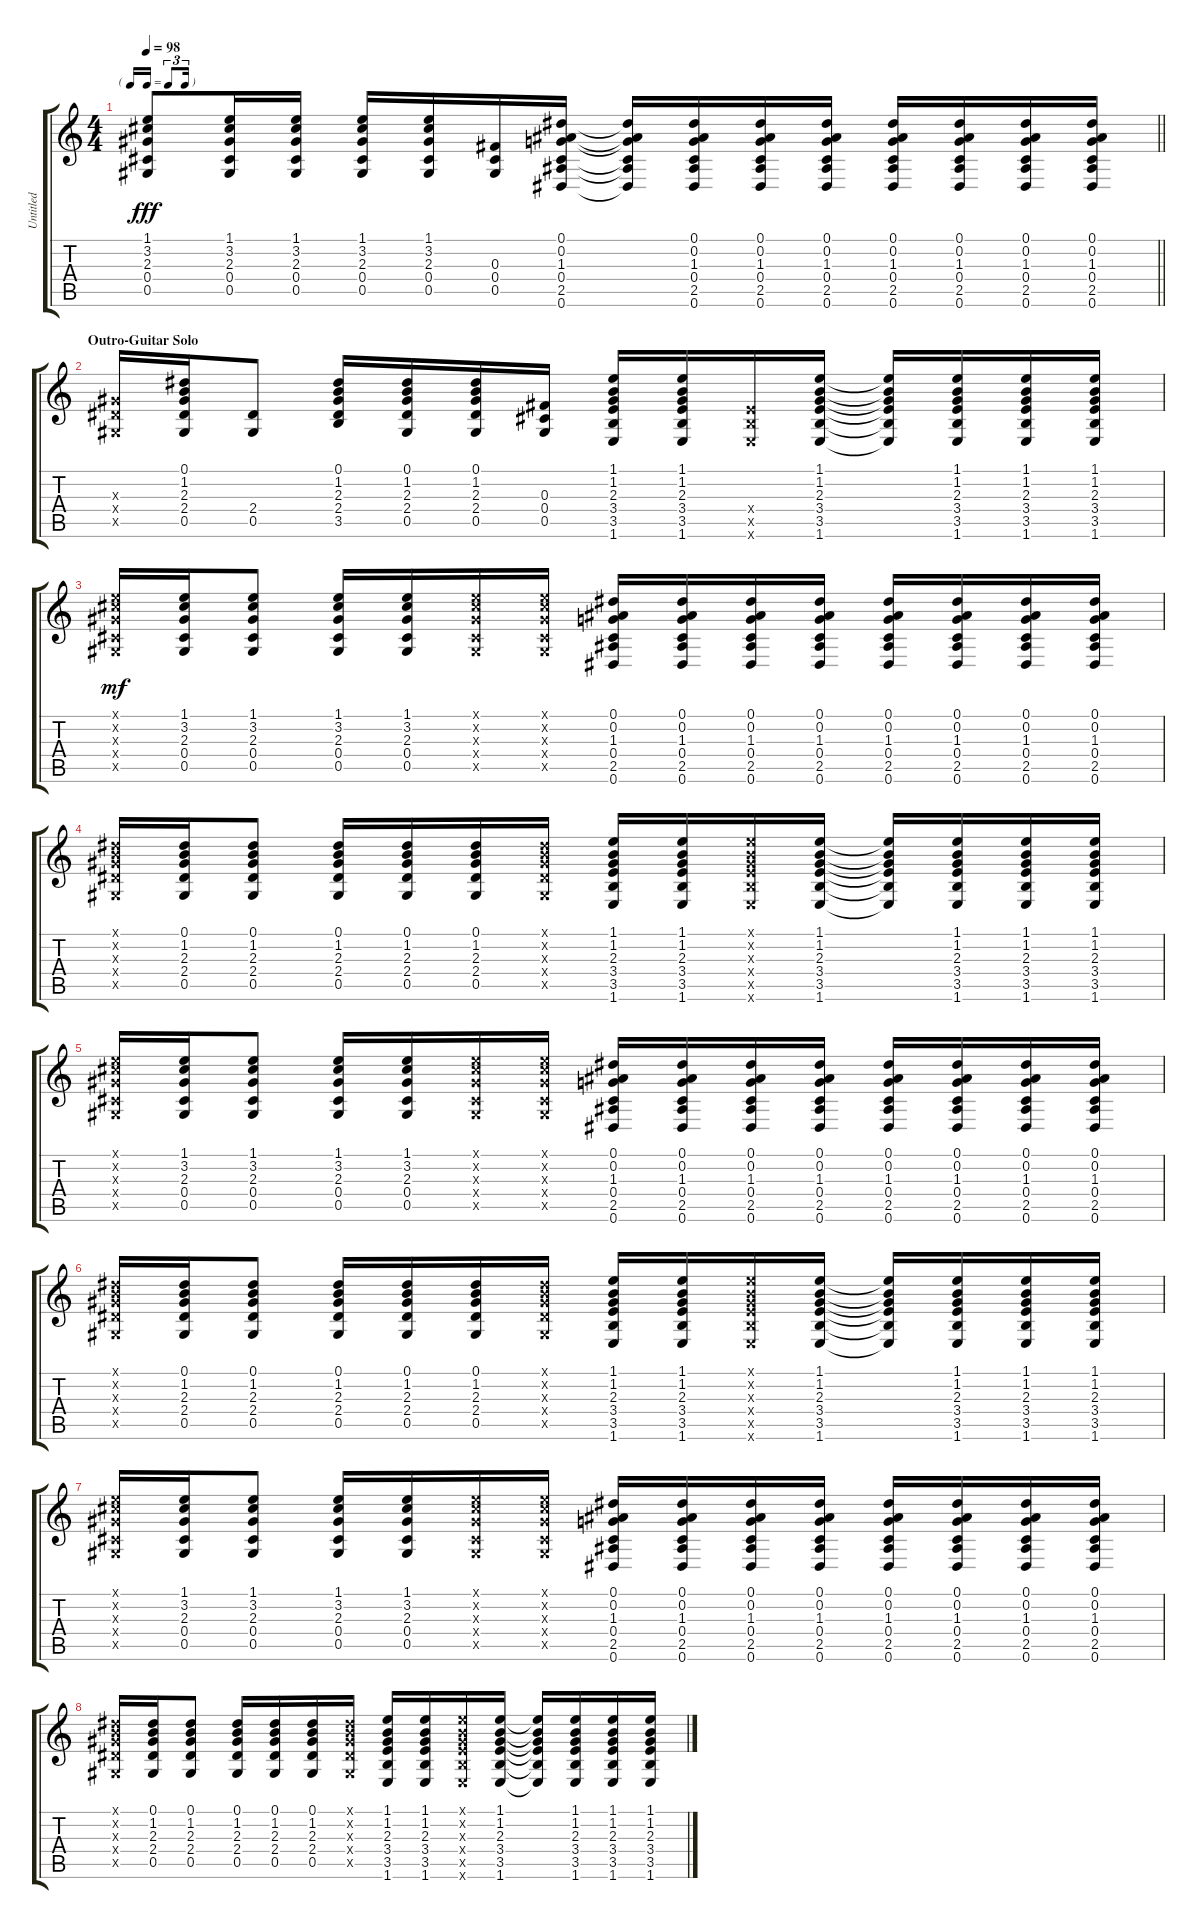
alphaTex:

\track ("Untitled" "Untitled") {instrument electricguitarclean}
\staff {score tabs}
\tuning (Eb4 Bb3 Gb3 Db3 Ab2 Eb2) {hide}
\ts (4 4)
\tf triplet16th
\tempo 98
\clef g2
\barLineRight lightlight
\ks c
(1.1 3.2 2.3 0.4 0.5).8{dy fff} (1.1 3.2 2.3 0.4 0.5).16 (1.1 3.2 2.3 0.4 0.5).16 (1.1 3.2 2.3 0.4 0.5).16 (1.1 3.2 2.3 0.4 0.5).16 (0.3 0.4 0.5).16 (0.1 0.2 1.3 0.4 2.5 0.6).16 (0.1{t} 0.2{t} 1.3{t} 0.4{t} 2.5{t} 0.6{t}).16 (0.1 0.2 1.3 0.4 2.5 0.6).16 (0.1 0.2 1.3 0.4 2.5 0.6).16 (0.1 0.2 1.3 0.4 2.5 0.6).16 (0.1 0.2 1.3 0.4 2.5 0.6).16 (0.1 0.2 1.3 0.4 2.5 0.6).16 (0.1 0.2 1.3 0.4 2.5 0.6).16 (0.1 0.2 1.3 0.4 2.5 0.6).16 |
\section ("" "Outro-Guitar Solo")
(2.3{x} 2.4{x} 0.5{x}).16 (0.1 1.2 2.3 2.4 0.5).16 (2.4 0.5).8 (0.1 1.2 2.3 2.4 3.5).16 (0.1 1.2 2.3 2.4 0.5).16 (0.1 1.2 2.3 2.4 0.5).16 (0.3 0.4 0.5).16 (1.1 1.2 2.3 3.4 3.5 1.6).16 (1.1 1.2 2.3 3.4 3.5 1.6).16 (3.4{x} 3.5{x} 1.6{x}).16 (1.1 1.2 2.3 3.4 3.5 1.6).16 (1.1{t} 1.2{t} 2.3{t} 3.4{t} 3.5{t} 1.6{t}).16 (1.1 1.2 2.3 3.4 3.5 1.6).16 (1.1 1.2 2.3 3.4 3.5 1.6).16 (1.1 1.2 2.3 3.4 3.5 1.6).16 |
(1.1{x} 3.2{x} 2.3{x} 0.4{x} 0.5{x}).16{dy mf} (1.1 3.2 2.3 0.4 0.5).16 (1.1 3.2 2.3 0.4 0.5).8 (1.1 3.2 2.3 0.4 0.5).16 (1.1 3.2 2.3 0.4 0.5).16 (1.1{x} 3.2{x} 2.3{x} 0.4{x} 0.5{x}).16 (1.1{x} 3.2{x} 2.3{x} 0.4{x} 0.5{x}).16 (0.1 0.2 1.3 0.4 2.5 0.6).16 (0.1 0.2 1.3 0.4 2.5 0.6).16 (0.1 0.2 1.3 0.4 2.5 0.6).16 (0.1 0.2 1.3 0.4 2.5 0.6).16 (0.1 0.2 1.3 0.4 2.5 0.6).16 (0.1 0.2 1.3 0.4 2.5 0.6).16 (0.1 0.2 1.3 0.4 2.5 0.6).16 (0.1 0.2 1.3 0.4 2.5 0.6).16 |
(0.1{x} 1.2{x} 2.3{x} 2.4{x} 0.5{x}).16 (0.1 1.2 2.3 2.4 0.5).16 (0.1 1.2 2.3 2.4 0.5).8 (0.1 1.2 2.3 2.4 0.5).16 (0.1 1.2 2.3 2.4 0.5).16 (0.1 1.2 2.3 2.4 0.5).16 (0.1{x} 1.2{x} 2.3{x} 2.4{x} 0.5{x}).16 (1.1 1.2 2.3 3.4 3.5 1.6).16 (1.1 1.2 2.3 3.4 3.5 1.6).16 (1.1{x} 1.2{x} 2.3{x} 3.4{x} 3.5{x} 1.6{x}).16 (1.1 1.2 2.3 3.4 3.5 1.6).16 (1.1{t} 1.2{t} 2.3{t} 3.4{t} 3.5{t} 1.6{t}).16 (1.1 1.2 2.3 3.4 3.5 1.6).16 (1.1 1.2 2.3 3.4 3.5 1.6).16 (1.1 1.2 2.3 3.4 3.5 1.6).16 |
(1.1{x} 3.2{x} 2.3{x} 0.4{x} 0.5{x}).16 (1.1 3.2 2.3 0.4 0.5).16 (1.1 3.2 2.3 0.4 0.5).8 (1.1 3.2 2.3 0.4 0.5).16 (1.1 3.2 2.3 0.4 0.5).16 (1.1{x} 3.2{x} 2.3{x} 0.4{x} 0.5{x}).16 (1.1{x} 3.2{x} 2.3{x} 0.4{x} 0.5{x}).16 (0.1 0.2 1.3 0.4 2.5 0.6).16 (0.1 0.2 1.3 0.4 2.5 0.6).16 (0.1 0.2 1.3 0.4 2.5 0.6).16 (0.1 0.2 1.3 0.4 2.5 0.6).16 (0.1 0.2 1.3 0.4 2.5 0.6).16 (0.1 0.2 1.3 0.4 2.5 0.6).16 (0.1 0.2 1.3 0.4 2.5 0.6).16 (0.1 0.2 1.3 0.4 2.5 0.6).16 |
(0.1{x} 1.2{x} 2.3{x} 2.4{x} 0.5{x}).16 (0.1 1.2 2.3 2.4 0.5).16 (0.1 1.2 2.3 2.4 0.5).8 (0.1 1.2 2.3 2.4 0.5).16 (0.1 1.2 2.3 2.4 0.5).16 (0.1 1.2 2.3 2.4 0.5).16 (0.1{x} 1.2{x} 2.3{x} 2.4{x} 0.5{x}).16 (1.1 1.2 2.3 3.4 3.5 1.6).16 (1.1 1.2 2.3 3.4 3.5 1.6).16 (1.1{x} 1.2{x} 2.3{x} 3.4{x} 3.5{x} 1.6{x}).16 (1.1 1.2 2.3 3.4 3.5 1.6).16 (1.1{t} 1.2{t} 2.3{t} 3.4{t} 3.5{t} 1.6{t}).16 (1.1 1.2 2.3 3.4 3.5 1.6).16 (1.1 1.2 2.3 3.4 3.5 1.6).16 (1.1 1.2 2.3 3.4 3.5 1.6).16 |
(1.1{x} 3.2{x} 2.3{x} 0.4{x} 0.5{x}).16 (1.1 3.2 2.3 0.4 0.5).16 (1.1 3.2 2.3 0.4 0.5).8 (1.1 3.2 2.3 0.4 0.5).16 (1.1 3.2 2.3 0.4 0.5).16 (1.1{x} 3.2{x} 2.3{x} 0.4{x} 0.5{x}).16 (1.1{x} 3.2{x} 2.3{x} 0.4{x} 0.5{x}).16 (0.1 0.2 1.3 0.4 2.5 0.6).16 (0.1 0.2 1.3 0.4 2.5 0.6).16 (0.1 0.2 1.3 0.4 2.5 0.6).16 (0.1 0.2 1.3 0.4 2.5 0.6).16 (0.1 0.2 1.3 0.4 2.5 0.6).16 (0.1 0.2 1.3 0.4 2.5 0.6).16 (0.1 0.2 1.3 0.4 2.5 0.6).16 (0.1 0.2 1.3 0.4 2.5 0.6).16 |
(0.1{x} 1.2{x} 2.3{x} 2.4{x} 0.5{x}).16 (0.1 1.2 2.3 2.4 0.5).16 (0.1 1.2 2.3 2.4 0.5).8 (0.1 1.2 2.3 2.4 0.5).16 (0.1 1.2 2.3 2.4 0.5).16 (0.1 1.2 2.3 2.4 0.5).16 (0.1{x} 1.2{x} 2.3{x} 2.4{x} 0.5{x}).16 (1.1 1.2 2.3 3.4 3.5 1.6).16 (1.1 1.2 2.3 3.4 3.5 1.6).16 (1.1{x} 1.2{x} 2.3{x} 3.4{x} 3.5{x} 1.6{x}).16 (1.1 1.2 2.3 3.4 3.5 1.6).16 (1.1{t} 1.2{t} 2.3{t} 3.4{t} 3.5{t} 1.6{t}).16 (1.1 1.2 2.3 3.4 3.5 1.6).16 (1.1 1.2 2.3 3.4 3.5 1.6).16 (1.1 1.2 2.3 3.4 3.5 1.6).16
